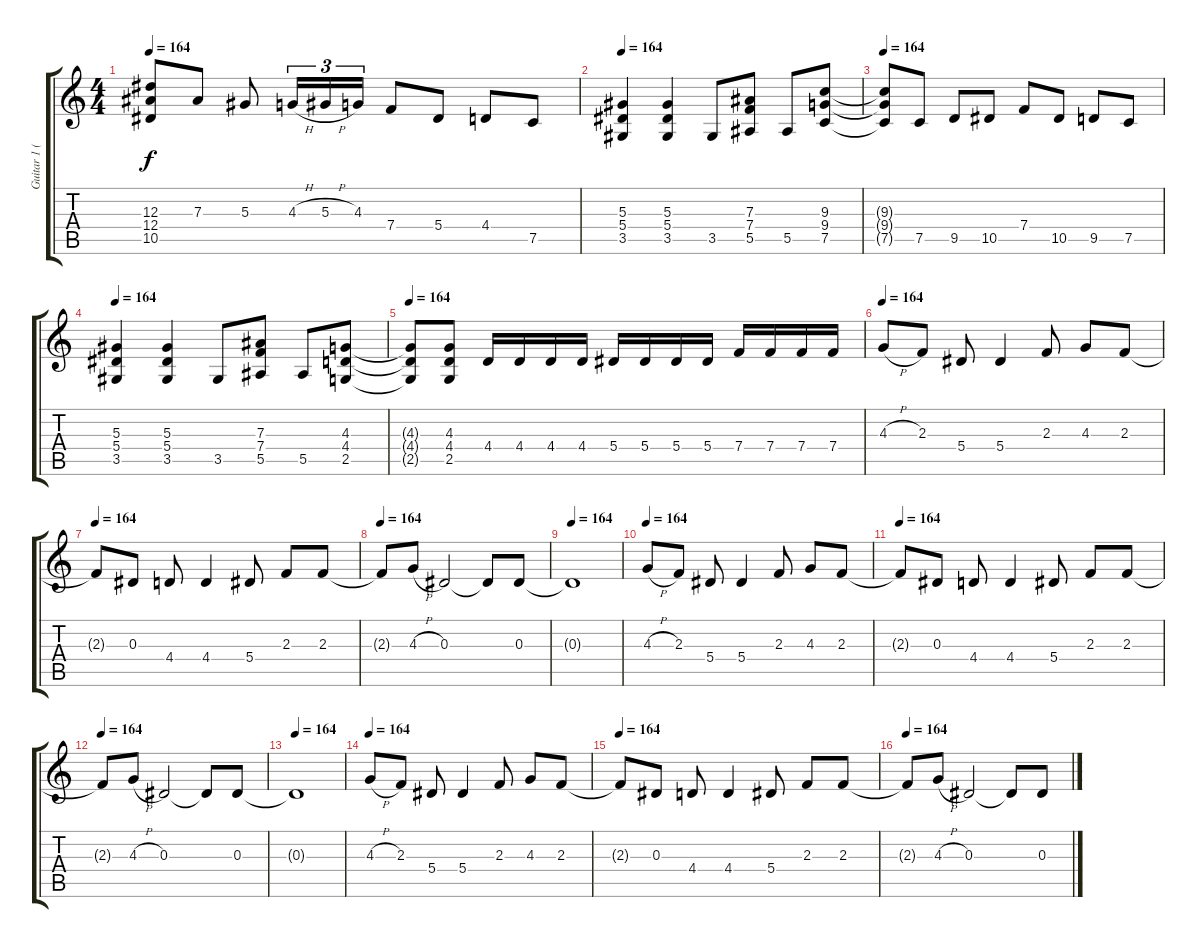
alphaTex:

\track ("Guitar 1 (Lead)" "Guitar 1 (") {instrument overdrivenguitar}
\staff {score tabs}
\tuning (C4 G3 Eb3 Bb2 F2 C2) {hide}
\ts (4 4)
\tempo 164
\clef g2
\ks c
(12.3{t} 12.4{t} 10.5{t}).8{dy f} 7.3.8 5.3.8 4.3{h}.16{tu (3 2)} 5.3{h}.16{tu (3 2)} 4.3.16{tu (3 2)} 7.4.8 5.4.8 4.4.8 7.5.8 |
\tempo 164
(5.3 5.4 3.5).4 (5.3 5.4 3.5).4 3.5.8 (7.3 7.4 5.5).8 5.5.8 (9.3 9.4 7.5).8 |
\tempo 164
(9.3{t} 9.4{t} 7.5{t}).8 7.5.8 9.5.8 10.5.8 7.4.8 10.5.8 9.5.8 7.5.8 |
\tempo 164
(5.3 5.4 3.5).4 (5.3 5.4 3.5).4 3.5.8 (7.3 7.4 5.5).8 5.5.8 (4.3 4.4 2.5).8 |
\tempo 164
(4.3{t} 4.4{t} 2.5{t}).8 (4.3 4.4 2.5).8 4.4.16 4.4.16 4.4.16 4.4.16 5.4.16 5.4.16 5.4.16 5.4.16 7.4.16 7.4.16 7.4.16 7.4.16 |
\tempo 164
4.3{h}.8 2.3.8 5.4.8 5.4.4 2.3.8 4.3.8 2.3.8 |
\tempo 164
2.3{t}.8 0.3.8 4.4.8 4.4.4 5.4.8 2.3.8 2.3.8 |
\tempo 164
2.3{t}.8 4.3{h}.8 0.3.2 0.3{t}.8 0.3.8 |
\tempo 164
0.3{t}.1 |
\tempo 164
4.3{h}.8 2.3.8 5.4.8 5.4.4 2.3.8 4.3.8 2.3.8 |
\tempo 164
2.3{t}.8 0.3.8 4.4.8 4.4.4 5.4.8 2.3.8 2.3.8 |
\tempo 164
2.3{t}.8 4.3{h}.8 0.3.2 0.3{t}.8 0.3.8 |
\tempo 164
0.3{t}.1 |
\tempo 164
4.3{h}.8 2.3.8 5.4.8 5.4.4 2.3.8 4.3.8 2.3.8 |
\tempo 164
2.3{t}.8 0.3.8 4.4.8 4.4.4 5.4.8 2.3.8 2.3.8 |
\tempo 164
2.3{t}.8 4.3{h}.8 0.3.2 0.3{t}.8 0.3.8
